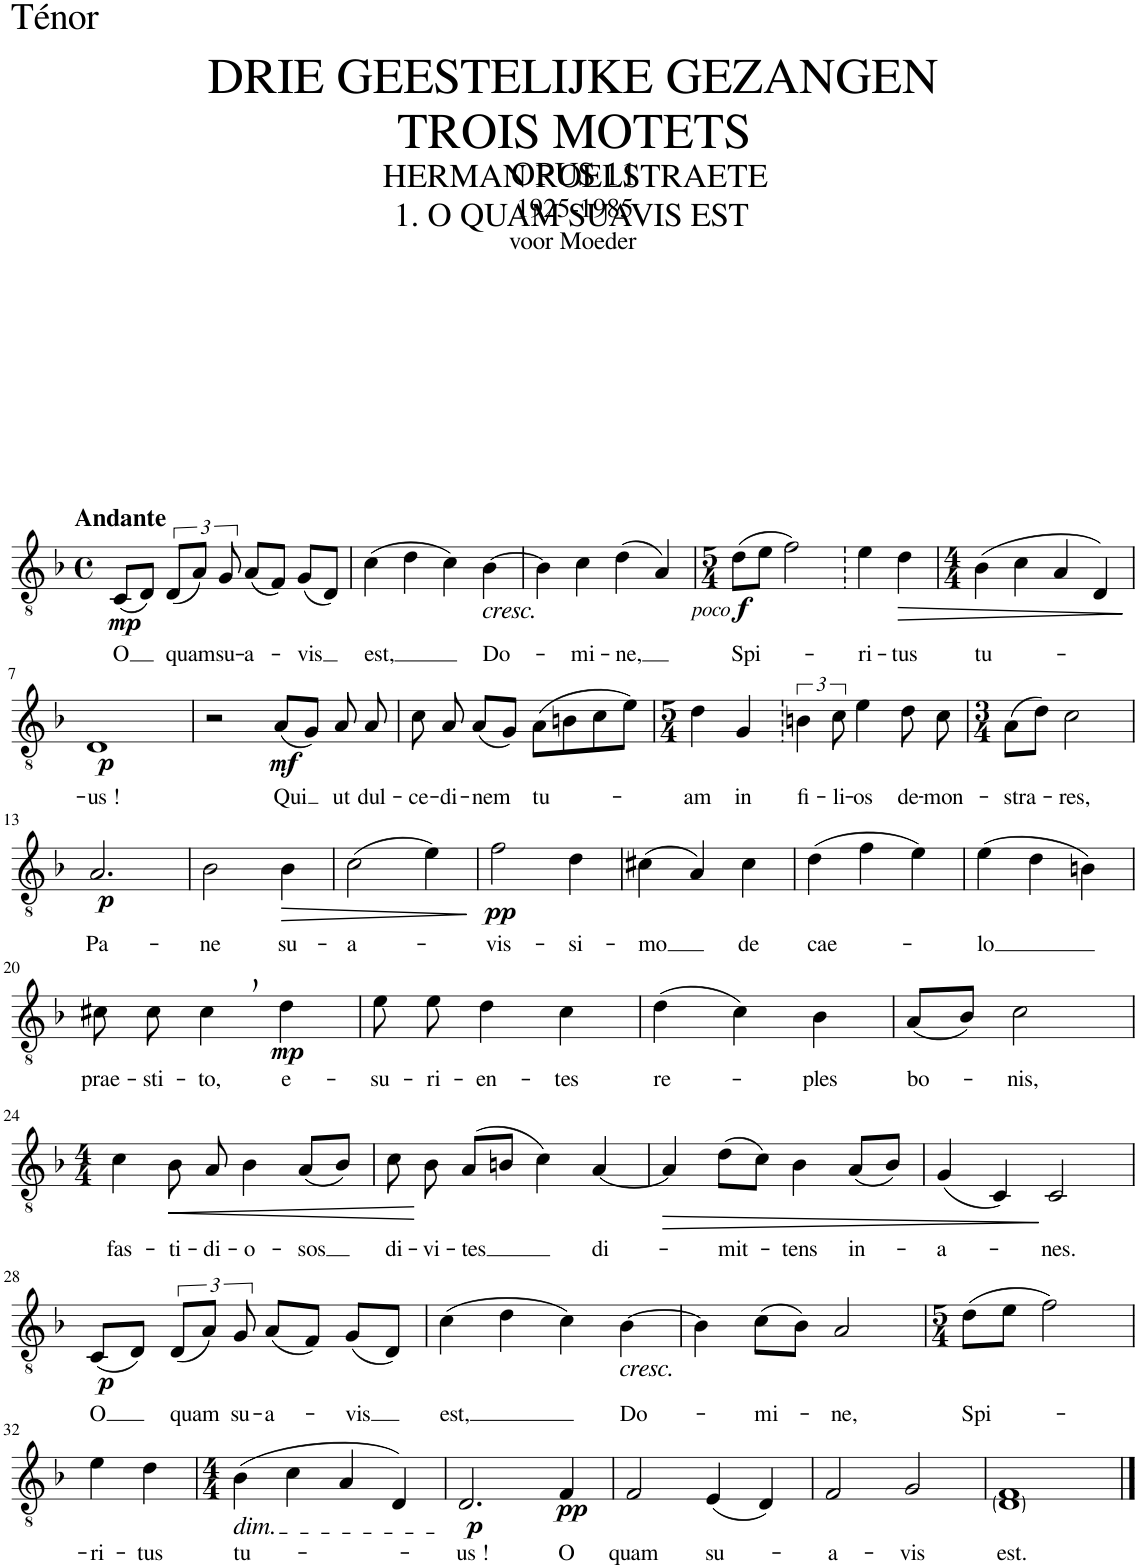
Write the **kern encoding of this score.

**kern	**text	**dynam
*part1	*part1	*part1
*staff1	*staff1	*staff1
*I"T	*	*
*clefGv2	*	*
*k[b-]	*	*
*M4/4	*	*
*met(c)	*	*
=1	=1	=1
!LO:TX:a:B:t=Andante	!	!
!	!LO:LY:b	!LO:DY:b
(8C/L	O	mp
8D/J)	.	.
!	!LO:LY:b	!
(12D/L	quam	.
12A/J)	.	.
!	!LO:LY:b	!
12G/	su-	.
!	!LO:LY:b	!
(8A/L	-a-	.
8F/J)	.	.
!	!LO:LY:b	!
(8G/L	-vis	.
8D/J)	.	.
=2	=2	=2
!	!LO:LY:b	!
(4c\	est,	.
4d\	.	.
4c\)	.	.
!LO:TX:b:i:t=cresc.	!	!
!	!LO:LY:b	!
[4B-\	Do-	.
=3	=3	=3
4B-\]	.	.
!	!LO:LY:b	!
4c\	-mi-	.
!	!LO:LY:b	!
(4d\	-ne,	.
4A/)	.	.
=4	=4	=4
*M5/4	*	*
!	!LO:LY:b	!LO:DY:b
!	!	!LO:DY:n=1:b
(8d\L	Spi-	other-dynamics f
8e\J	.	.
2f\)	.	.
=5	=5	=5
!	!LO:LY:b	!
4e\	-ri-	.
!	!LO:LY:b	!LO:HP:b
4d\	-tus	>
=6	=6	=6
*M4/4	*	*
!	!LO:LY:b	!
(4B-\	tu-	.
4c\	.	.
4A/	.	.
4D/)	.	.
.	.	]
!!LO:LB:g=z
=7	=7	=7
!	!LO:LY:b	!LO:DY:b
1D	-us !	p
=8	=8	=8
2r	.	.
!	!LO:LY:b	!LO:DY:b
(8A/L	Qui	mf
8G/J)	.	.
!	!LO:LY:b	!
8A/	ut	.
!	!LO:LY:b	!
8A/	dul-	.
=9	=9	=9
!	!LO:LY:b	!
8c\	-ce-	.
!	!LO:LY:b	!
8A/	-di-	.
!	!LO:LY:b	!
(8A/L	-nem	.
8G/J)	.	.
!	!LO:LY:b	!
(8A\L	tu-	.
8Bn\	.	.
8c\	.	.
8e\J)	.	.
=10	=10	=10
*M5/4	*	*
!	!LO:LY:b	!
4d\	-am	.
!	!LO:LY:b	!
4G/	in	.
=11	=11	=11
!	!LO:LY:b	!
6Bn\	fi-	.
!	!LO:LY:b	!
12c\	-li-	.
!	!LO:LY:b	!
4e\	-os	.
!	!LO:LY:b	!
8d\	de-	.
!	!LO:LY:b	!
8c\	-mon-	.
=12	=12	=12
*M3/4	*	*
!	!LO:LY:b	!
(8A\L	-stra-	.
8d\J)	.	.
!	!LO:LY:b	!
2c\	-res,	.
!!LO:LB:g=z
=13	=13	=13
!	!LO:LY:b	!LO:DY:b
2.A/	Pa-	p
=14	=14	=14
!	!LO:LY:b	!
2B-\	-ne	.
!	!LO:LY:b	!LO:HP:b
4B-\	su-	>
=15	=15	=15
!	!LO:LY:b	!
(2c\	-a-	.
4e\)	.	.
.	.	]
=16	=16	=16
!	!LO:LY:b	!LO:DY:b
2f\	-vis-	pp
!	!LO:LY:b	!
4d\	-si-	.
=17	=17	=17
!	!LO:LY:b	!
(4c#X\	-mo	.
4A/)	.	.
!	!LO:LY:b	!
4c#\	de	.
=18	=18	=18
!	!LO:LY:b	!
(4d\	cae-	.
4f\	.	.
4e\)	.	.
=19	=19	=19
!	!LO:LY:b	!
(4e\	-lo	.
4d\	.	.
4Bn\)	.	.
!!LO:LB:g=z
=20	=20	=20
!	!LO:LY:b	!
8c#X\	prae-	.
!	!LO:LY:b	!
8c#\	-sti-	.
!	!LO:LY:b	!
4c#,\	-to,	.
!	!LO:LY:b	!LO:DY:b
4d\	e-	mp
=21	=21	=21
!	!LO:LY:b	!
8e\	-su-	.
!	!LO:LY:b	!
8e\	-ri-	.
!	!LO:LY:b	!
4d\	-en-	.
!	!LO:LY:b	!
4c\	-tes	.
=22	=22	=22
!	!LO:LY:b	!
(4d\	re-	.
4c\)	.	.
!	!LO:LY:b	!
4B-\	-ples	.
=23	=23	=23
!	!LO:LY:b	!
(8A/L	bo-	.
8B-/J)	.	.
!	!LO:LY:b	!
2c\	-nis,	.
!!LO:LB:g=z
=24	=24	=24
*M4/4	*	*
!	!LO:LY:b	!
4c\	fas-	.
!	!LO:LY:b	!LO:HP:b
8B-\	-ti-	<
!	!LO:LY:b	!
8A/	-di-	.
!	!LO:LY:b	!
4B-\	-o-	.
!	!LO:LY:b	!
(8A/L	-sos	.
8B-/J)	.	.
=25	=25	=25
!	!LO:LY:b	!
8c\	di-	.
!	!LO:LY:b	!
8B-\	-vi-	[
!	!LO:LY:b	!
(8A/L	-tes	.
8Bn/J	.	.
4c\)	.	.
!	!LO:LY:b	!
[4A/	di-	.
=26	=26	=26
!	!	!LO:HP:b
4A/]	.	>
!	!LO:LY:b	!
(8d\L	-mit-	.
8c\J)	.	.
!	!LO:LY:b	!
4B-\	-tens	.
!	!LO:LY:b	!
(8A/L	in-	.
8B-/J)	.	.
=27	=27	=27
!	!LO:LY:b	!
(4G/	-a-	.
4C/)	.	.
!	!LO:LY:b	!
2C/	-nes.	]
!!LO:LB:g=z
=28	=28	=28
!	!LO:LY:b	!LO:DY:b
(8C/L	O	p
8D/J)	.	.
!	!LO:LY:b	!
(12D/L	quam	.
12A/J)	.	.
!	!LO:LY:b	!
12G/	su-	.
!	!LO:LY:b	!
(8A/L	-a-	.
8F/J)	.	.
!	!LO:LY:b	!
(8G/L	-vis	.
8D/J)	.	.
=29	=29	=29
!	!LO:LY:b	!
(4c\	est,	.
4d\	.	.
4c\)	.	.
!LO:TX:b:i:t=cresc.	!	!
!	!LO:LY:b	!
[4B-\	Do-	.
=30	=30	=30
4B-\]	.	.
!	!LO:LY:b	!
(8c\L	-mi-	.
8B-\J)	.	.
!	!LO:LY:b	!
2A/	-ne,	.
=31	=31	=31
*M5/4	*	*
!	!LO:LY:b	!
(8d\L	Spi-	.
8e\J	.	.
2f\)	.	.
!!LO:LB:g=z
=32	=32	=32
!	!LO:LY:b	!
4e\	-ri-	.
!	!LO:LY:b	!
4d\	-tus	.
=33	=33	=33
*M4/4	*	*
!LO:TX:b:i:t=dim.	!	!
!	!LO:LY:b	!
(4B-\	tu-	.
4c\	.	.
4A/	.	.
4D/)	.	.
=34	=34	=34
!	!LO:LY:b	!LO:DY:b
2.D/	-us !	p
!	!LO:LY:b	!LO:DY:b
4F/	O	pp
=35	=35	=35
!	!LO:LY:b	!
2F/	quam	.
!	!LO:LY:b	!
(4E/	su-	.
4D/)	.	.
=36	=36	=36
!	!LO:LY:b	!
2F/	-a-	.
!	!LO:LY:b	!
2G/	-vis	.
=37	=37	=37
!	!LO:LY:b	!
1D 1F	est.	.
==	==	==
*-	*-	*-
